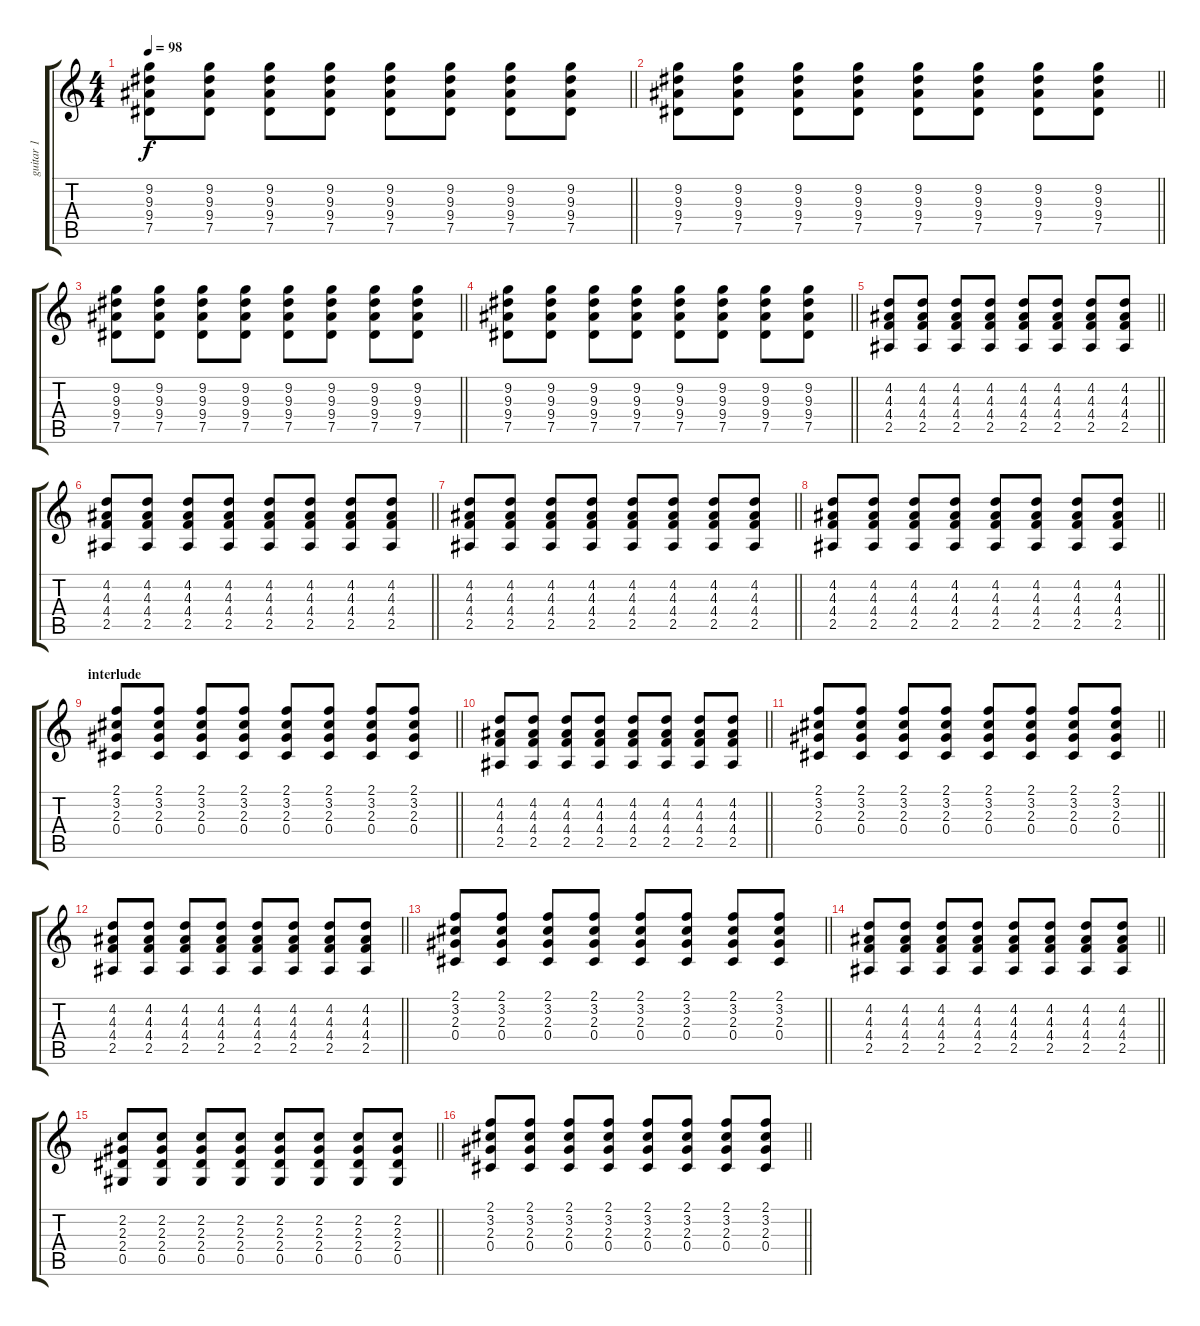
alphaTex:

\track ("guitar 1" "guitar 1") {instrument overdrivenguitar}
\staff {score tabs}
\tuning (Eb4 Bb3 Gb3 Db3 Ab2 Eb2) {hide}
\ts (4 4)
\tempo 98
\clef g2
\barLineRight lightlight
\ks c
(9.2 9.3 9.4 7.5).8{dy f} (9.2 9.3 9.4 7.5).8 (9.2 9.3 9.4 7.5).8 (9.2 9.3 9.4 7.5).8 (9.2 9.3 9.4 7.5).8 (9.2 9.3 9.4 7.5).8 (9.2 9.3 9.4 7.5).8 (9.2 9.3 9.4 7.5).8 |
\barLineRight lightlight
(9.2 9.3 9.4 7.5).8 (9.2 9.3 9.4 7.5).8 (9.2 9.3 9.4 7.5).8 (9.2 9.3 9.4 7.5).8 (9.2 9.3 9.4 7.5).8 (9.2 9.3 9.4 7.5).8 (9.2 9.3 9.4 7.5).8 (9.2 9.3 9.4 7.5).8 |
\barLineRight lightlight
(9.2 9.3 9.4 7.5).8 (9.2 9.3 9.4 7.5).8 (9.2 9.3 9.4 7.5).8 (9.2 9.3 9.4 7.5).8 (9.2 9.3 9.4 7.5).8 (9.2 9.3 9.4 7.5).8 (9.2 9.3 9.4 7.5).8 (9.2 9.3 9.4 7.5).8 |
\barLineRight lightlight
(9.2 9.3 9.4 7.5).8 (9.2 9.3 9.4 7.5).8 (9.2 9.3 9.4 7.5).8 (9.2 9.3 9.4 7.5).8 (9.2 9.3 9.4 7.5).8 (9.2 9.3 9.4 7.5).8 (9.2 9.3 9.4 7.5).8 (9.2 9.3 9.4 7.5).8 |
\barLineRight lightlight
(4.2 4.3 4.4 2.5).8 (4.2 4.3 4.4 2.5).8 (4.2 4.3 4.4 2.5).8 (4.2 4.3 4.4 2.5).8 (4.2 4.3 4.4 2.5).8 (4.2 4.3 4.4 2.5).8 (4.2 4.3 4.4 2.5).8 (4.2 4.3 4.4 2.5).8 |
\barLineRight lightlight
(4.2 4.3 4.4 2.5).8 (4.2 4.3 4.4 2.5).8 (4.2 4.3 4.4 2.5).8 (4.2 4.3 4.4 2.5).8 (4.2 4.3 4.4 2.5).8 (4.2 4.3 4.4 2.5).8 (4.2 4.3 4.4 2.5).8 (4.2 4.3 4.4 2.5).8 |
\barLineRight lightlight
(4.2 4.3 4.4 2.5).8 (4.2 4.3 4.4 2.5).8 (4.2 4.3 4.4 2.5).8 (4.2 4.3 4.4 2.5).8 (4.2 4.3 4.4 2.5).8 (4.2 4.3 4.4 2.5).8 (4.2 4.3 4.4 2.5).8 (4.2 4.3 4.4 2.5).8 |
\barLineRight lightlight
(4.2 4.3 4.4 2.5).8 (4.2 4.3 4.4 2.5).8 (4.2 4.3 4.4 2.5).8 (4.2 4.3 4.4 2.5).8 (4.2 4.3 4.4 2.5).8 (4.2 4.3 4.4 2.5).8 (4.2 4.3 4.4 2.5).8 (4.2 4.3 4.4 2.5).8 |
\section ("" "interlude")
\barLineRight lightlight
(2.1 3.2 2.3 0.4).8 (2.1 3.2 2.3 0.4).8 (2.1 3.2 2.3 0.4).8 (2.1 3.2 2.3 0.4).8 (2.1 3.2 2.3 0.4).8 (2.1 3.2 2.3 0.4).8 (2.1 3.2 2.3 0.4).8 (2.1 3.2 2.3 0.4).8 |
\barLineRight lightlight
(4.2 4.3 4.4 2.5).8 (4.2 4.3 4.4 2.5).8 (4.2 4.3 4.4 2.5).8 (4.2 4.3 4.4 2.5).8 (4.2 4.3 4.4 2.5).8 (4.2 4.3 4.4 2.5).8 (4.2 4.3 4.4 2.5).8 (4.2 4.3 4.4 2.5).8 |
\barLineRight lightlight
(2.1 3.2 2.3 0.4).8 (2.1 3.2 2.3 0.4).8 (2.1 3.2 2.3 0.4).8 (2.1 3.2 2.3 0.4).8 (2.1 3.2 2.3 0.4).8 (2.1 3.2 2.3 0.4).8 (2.1 3.2 2.3 0.4).8 (2.1 3.2 2.3 0.4).8 |
\barLineRight lightlight
(4.2 4.3 4.4 2.5).8 (4.2 4.3 4.4 2.5).8 (4.2 4.3 4.4 2.5).8 (4.2 4.3 4.4 2.5).8 (4.2 4.3 4.4 2.5).8 (4.2 4.3 4.4 2.5).8 (4.2 4.3 4.4 2.5).8 (4.2 4.3 4.4 2.5).8 |
\barLineRight lightlight
(2.1 3.2 2.3 0.4).8 (2.1 3.2 2.3 0.4).8 (2.1 3.2 2.3 0.4).8 (2.1 3.2 2.3 0.4).8 (2.1 3.2 2.3 0.4).8 (2.1 3.2 2.3 0.4).8 (2.1 3.2 2.3 0.4).8 (2.1 3.2 2.3 0.4).8 |
\barLineRight lightlight
(4.2 4.3 4.4 2.5).8 (4.2 4.3 4.4 2.5).8 (4.2 4.3 4.4 2.5).8 (4.2 4.3 4.4 2.5).8 (4.2 4.3 4.4 2.5).8 (4.2 4.3 4.4 2.5).8 (4.2 4.3 4.4 2.5).8 (4.2 4.3 4.4 2.5).8 |
\barLineRight lightlight
(2.2 2.3 2.4 0.5).8 (2.2 2.3 2.4 0.5).8 (2.2 2.3 2.4 0.5).8 (2.2 2.3 2.4 0.5).8 (2.2 2.3 2.4 0.5).8 (2.2 2.3 2.4 0.5).8 (2.2 2.3 2.4 0.5).8 (2.2 2.3 2.4 0.5).8 |
\barLineRight lightlight
(2.1 3.2 2.3 0.4).8 (2.1 3.2 2.3 0.4).8 (2.1 3.2 2.3 0.4).8 (2.1 3.2 2.3 0.4).8 (2.1 3.2 2.3 0.4).8 (2.1 3.2 2.3 0.4).8 (2.1 3.2 2.3 0.4).8 (2.1 3.2 2.3 0.4).8
